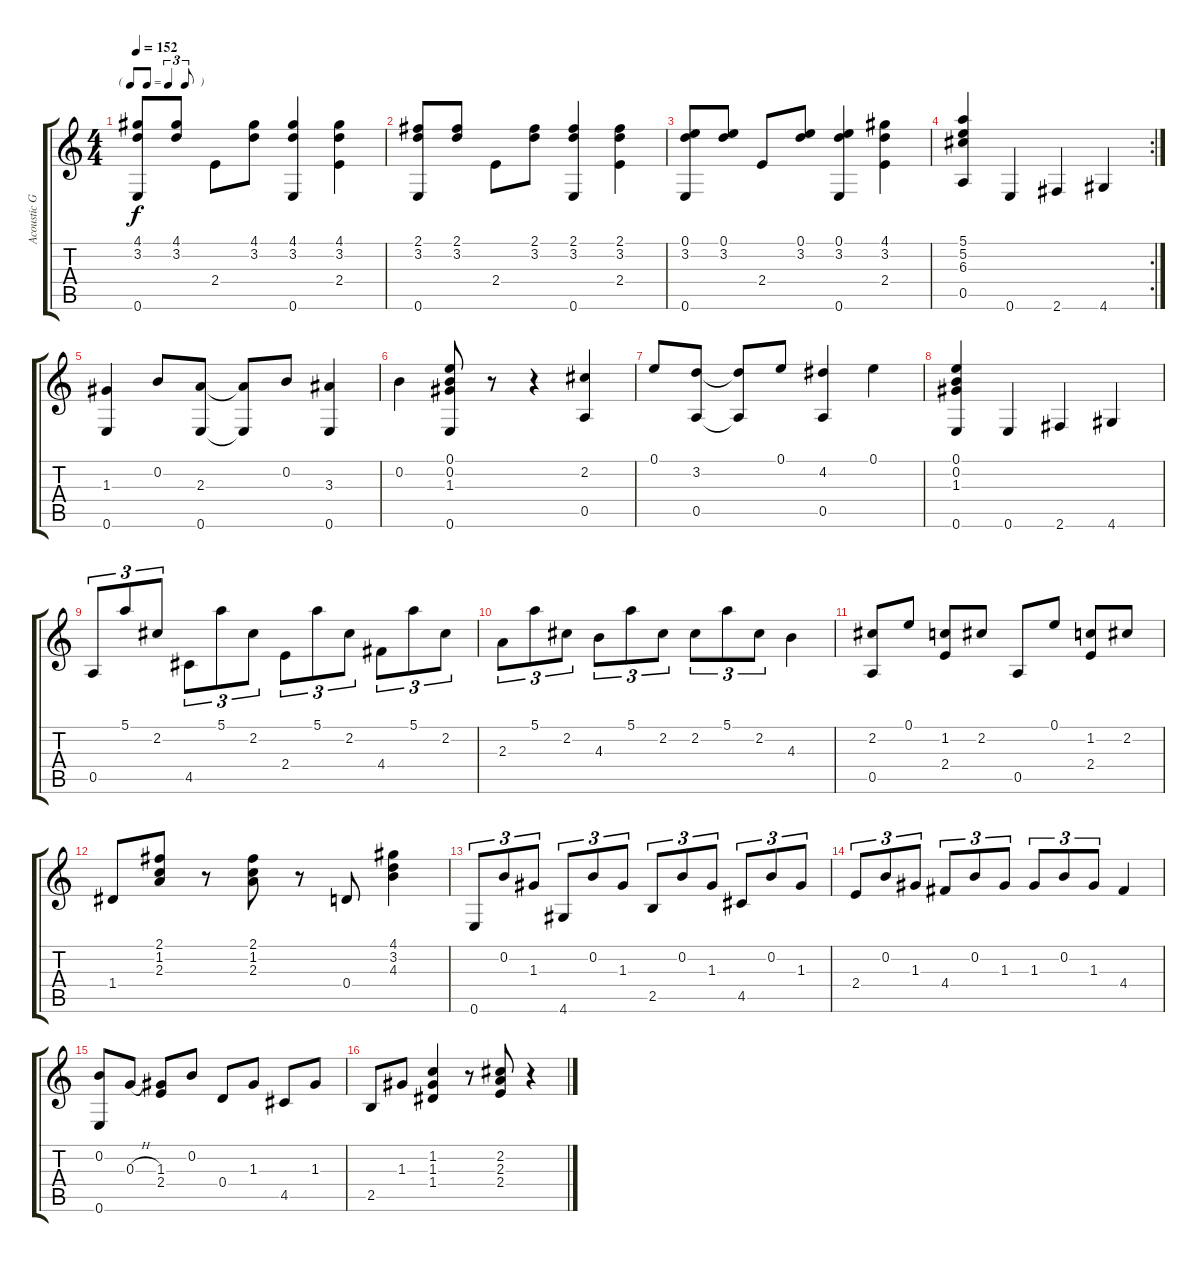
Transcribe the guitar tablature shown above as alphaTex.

\track ("Acoustic Guitar" "Acoustic G") {instrument acousticguitarnylon}
\staff {score tabs}
\tuning (E4 B3 G3 D3 A2 E2) {hide}
\ts (4 4)
\tf triplet8th
\tempo 152
\clef g2
\ks c
(4.1 3.2 0.6).8{dy f} (4.1 3.2).8 2.4.8 (4.1 3.2).8 (4.1 3.2 0.6).4 (4.1 3.2 2.4).4 |
(2.1 3.2 0.6).8 (2.1 3.2).8 2.4.8 (2.1 3.2).8 (2.1 3.2 0.6).4 (2.1 3.2 2.4).4 |
(0.1 3.2 0.6).8 (0.1 3.2).8 2.4.8 (0.1 3.2).8 (0.1 3.2 0.6).4 (4.1 3.2 2.4).4 |
\rc 2
(5.1 5.2 6.3 0.5).4 0.6.4 2.6.4 4.6.4 |
(1.3 0.6).4 0.2.8 (2.3 0.6).8 (2.3{t} 0.6{t}).8 0.2.8 (3.3 0.6).4 |
0.2.4 (0.1 0.2 1.3 0.6).8 r.8 r.4 (2.2 0.5).4 |
0.1.8 (3.2 0.5).8 (3.2{t} 0.5{t}).8 0.1.8 (4.2 0.5).4 0.1.4 |
(0.1 0.2 1.3 0.6).4 0.6.4 2.6.4 4.6.4 |
0.5.8{tu (3 2)} 5.1.8{tu (3 2)} 2.2.8{tu (3 2)} 4.5.8{tu (3 2)} 5.1.8{tu (3 2)} 2.2.8{tu (3 2)} 2.4.8{tu (3 2)} 5.1.8{tu (3 2)} 2.2.8{tu (3 2)} 4.4.8{tu (3 2)} 5.1.8{tu (3 2)} 2.2.8{tu (3 2)} |
2.3.8{tu (3 2)} 5.1.8{tu (3 2)} 2.2.8{tu (3 2)} 4.3.8{tu (3 2)} 5.1.8{tu (3 2)} 2.2.8{tu (3 2)} 2.2.8{tu (3 2)} 5.1.8{tu (3 2)} 2.2.8{tu (3 2)} 4.3.4 |
(2.2 0.5).8 0.1.8 (1.2 2.4).8 2.2.8 0.5.8 0.1.8 (1.2 2.4).8 2.2.8 |
1.4.8 (2.1 1.2 2.3).8 r.8 (2.1 1.2 2.3).8 r.8 0.4.8 (4.1 3.2 4.3).4 |
0.6.8{tu (3 2)} 0.2.8{tu (3 2)} 1.3.8{tu (3 2)} 4.6.8{tu (3 2)} 0.2.8{tu (3 2)} 1.3.8{tu (3 2)} 2.5.8{tu (3 2)} 0.2.8{tu (3 2)} 1.3.8{tu (3 2)} 4.5.8{tu (3 2)} 0.2.8{tu (3 2)} 1.3.8{tu (3 2)} |
2.4.8{tu (3 2)} 0.2.8{tu (3 2)} 1.3.8{tu (3 2)} 4.4.8{tu (3 2)} 0.2.8{tu (3 2)} 1.3.8{tu (3 2)} 1.3.8{tu (3 2)} 0.2.8{tu (3 2)} 1.3.8{tu (3 2)} 4.4.4 |
(0.2 0.6).8 0.3{h}.8 (1.3 2.4).8 0.2.8 0.4.8 1.3.8 4.5.8 1.3.8 |
2.5.8 1.3.8 (1.2 1.3 1.4).4 r.8 (2.2 2.3 2.4).8 r.4
